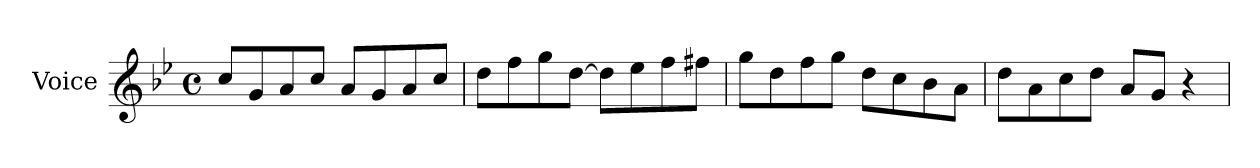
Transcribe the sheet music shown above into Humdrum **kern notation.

**kern
*part1
*staff1
*I"Voice
*I'Voice
*clefG2
*k[b-e-]
*M4/4
*met(c)
=1
8cc/L
8g/
8a/
8cc/J
8a/L
8g/
8a/
8cc/J
=2
8dd\L
8ff\
8gg\
[>8dd\J
8dd\L]
8ee-\
8ff\
8ff#X\J
=3
8gg\L
8dd\
8ff\
8gg\J
8dd\L
8cc\
8b-\
8a\J
=4
8dd\L
8a\
8cc\
8dd\J
8a/L
8g/J
4r
=
*-
